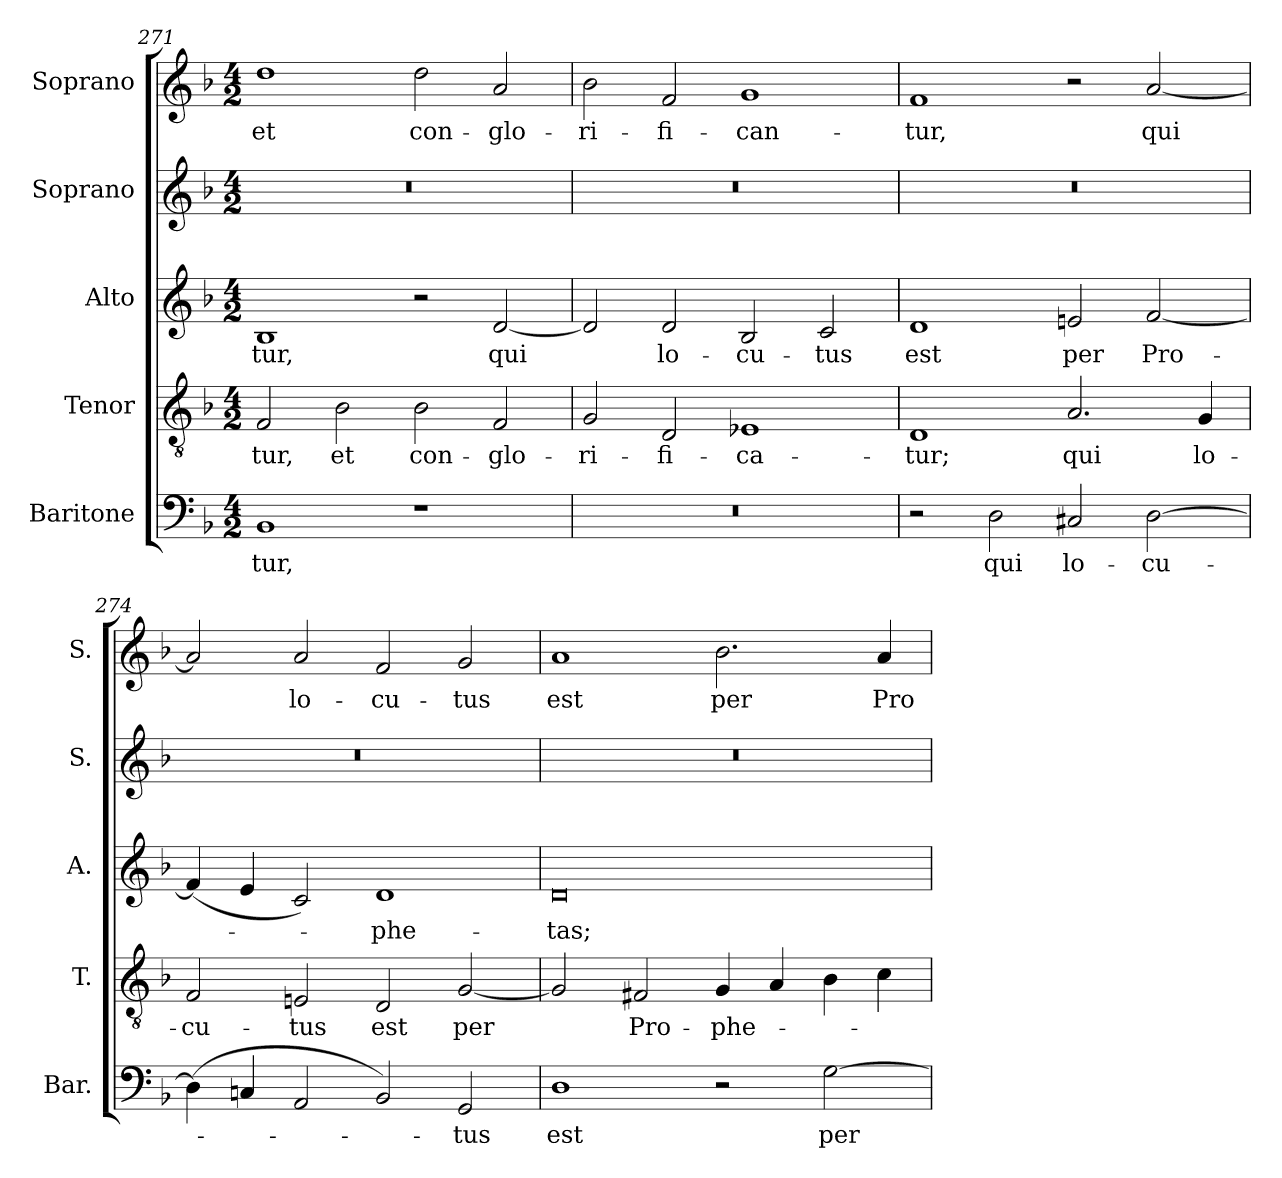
**kern	**text	**kern	**text	**kern	**text	**kern	**kern	**text
*part5	*part5	*part4	*part4	*part3	*part3	*part2	*part1	*part1
*staff5	*staff5	*staff4	*staff4	*staff3	*staff3	*staff2	*staff1	*staff1
*I"Baritone	*	*I"Tenor	*	*I"Alto	*	*I"Soprano	*I"Soprano	*
*I'Bar.	*	*I'T.	*	*I'A.	*	*I'S.	*I'S.	*
!!LO:PB:g=z
*clefF4	*	*clefGv2	*	*clefG2	*	*clefG2	*clefG2	*
*	*	*ITrd7c12	*	*	*	*	*	*
*k[b-]	*	*k[b-]	*	*k[b-]	*	*k[b-]	*k[b-]	*
*F:	*	*F:	*	*F:	*	*F:	*F:	*
*M4/2	*	*M4/2	*	*M4/2	*	*M4/2	*M4/2	*
=271	=271	=271	=271	=271	=271	=271	=271	=271
!	!LO:LY:b:color=#000000	!	!	!	!	!	!	!
!	!	!	!LO:LY:b:color=#000000	!	!	!	!	!
!	!	!	!	!	!LO:LY:b:color=#000000	!LO:N:vis=1	!	!
!	!	!	!	!	!	!	!	!LO:LY:b:color=#000000
1BB-i	-tur,	2FFi/	-tur,	1B-i	-tur,	0r	1ddi	et
!	!	!	!LO:LY:b:color=#000000	!	!	!	!	!
.	.	2BB-i\	et	.	.	.	.	.
!	!	!	!LO:LY:b:color=#000000	!	!	!	!	!
!	!	!	!	!	!	!	!	!LO:LY:b:color=#000000
1r	.	2BB-i\	con-	2r	.	.	2ddi\	con-
!	!	!	!LO:LY:b:color=#000000	!	!	!	!	!
!	!	!	!	!	!LO:LY:b:color=#000000	!	!	!
!	!	!	!	!	!	!	!	!LO:LY:b:color=#000000
.	.	2FFi/	-glo-	[2di/	qui	.	2ai/	-glo-
=272	=272	=272	=272	=272	=272	=272	=272	=272
!LO:N:vis=1	!	!	!	!	!	!	!	!
!	!	!	!LO:LY:b:color=#000000	!	!	!LO:N:vis=1	!	!
!	!	!	!	!	!	!	!	!LO:LY:b:color=#000000
0r	.	2GGi/	-ri-	2di/]	.	0r	2b-i\	-ri-
!	!	!	!LO:LY:b:color=#000000	!	!	!	!	!
!	!	!	!	!	!LO:LY:b:color=#000000	!	!	!
!	!	!	!	!	!	!	!	!LO:LY:b:color=#000000
.	.	2DDi/	-fi-	2di/	lo-	.	2fi/	-fi-
!	!	!	!LO:LY:b:color=#000000	!	!	!	!	!
!	!	!	!	!	!LO:LY:b:color=#000000	!	!	!
!	!	!	!	!	!	!	!	!LO:LY:b:color=#000000
.	.	1EE-Xi	-ca-	2B-i/	-cu-	.	1gi	-can-
!	!	!	!	!	!LO:LY:b:color=#000000	!	!	!
.	.	.	.	2ci/	-tus	.	.	.
=273	=273	=273	=273	=273	=273	=273	=273	=273
!	!	!	!LO:LY:b:color=#000000	!	!	!	!	!
!	!	!	!	!	!LO:LY:b:color=#000000	!LO:N:vis=1	!	!
!	!	!	!	!	!	!	!	!LO:LY:b:color=#000000
2r	.	1DDi	-tur;	1di	est	0r	1fi	-tur,
!	!LO:LY:b:color=#000000	!	!	!	!	!	!	!
2Di\	qui	.	.	.	.	.	.	.
!	!LO:LY:b:color=#000000	!	!	!	!	!	!	!
!	!	!	!LO:LY:b:color=#000000	!	!	!	!	!
!	!	!	!	!	!LO:LY:b:color=#000000	!	!	!
2C#Xi/	lo-	2.AAi/	qui	2eni/	per	.	2r	.
!	!LO:LY:b:color=#000000	!	!	!	!	!	!	!
!	!	!	!	!	!LO:LY:b:color=#000000	!	!	!
!	!	!	!	!	!	!	!	!LO:LY:b:color=#000000
[2Di\	-cu-	.	.	[2fi/	Pro-	.	[2ai/	qui
!	!	!	!LO:LY:b:color=#000000	!	!	!	!	!
.	.	4GGi/	lo-	.	.	.	.	.
=274	=274	=274	=274	=274	=274	=274	=274	=274
!	!	!	!LO:LY:b:color=#000000	!	!	!LO:N:vis=1	!	!
(4Di\]	.	2FFi/	-cu-	(4fi/]	.	0r	2ai/]	.
4Cni/	.	.	.	4ei/	.	.	.	.
!	!	!	!LO:LY:b:color=#000000	!	!	!	!	!
!	!	!	!	!	!	!	!	!LO:LY:b:color=#000000
2AAi/	.	2EEni/	-tus	2ci/)	.	.	2ai/	lo-
!	!	!	!LO:LY:b:color=#000000	!	!	!	!	!
!	!	!	!	!	!LO:LY:b:color=#000000	!	!	!
!	!	!	!	!	!	!	!	!LO:LY:b:color=#000000
2BB-i/)	.	2DDi/	est	1di	-phe-	.	2fi/	-cu-
!	!LO:LY:b:color=#000000	!	!	!	!	!	!	!
!	!	!	!LO:LY:b:color=#000000	!	!	!	!	!
!	!	!	!	!	!	!	!	!LO:LY:b:color=#000000
2GGi/	-tus	[2GGi/	per	.	.	.	2gi/	-tus
=275	=275	=275	=275	=275	=275	=275	=275	=275
!	!LO:LY:b:color=#000000	!	!	!	!	!	!	!
!	!	!	!	!	!LO:LY:b:color=#000000	!LO:N:vis=1	!	!
!	!	!	!	!	!	!	!	!LO:LY:b:color=#000000
1Di	est	2GGi/]	.	0di	-tas;	0r	1ai	est
!	!	!	!LO:LY:b:color=#000000	!	!	!	!	!
.	.	2FF#Xi/	Pro-	.	.	.	.	.
!	!	!	!LO:LY:b:color=#000000	!	!	!	!	!
!	!	!	!	!	!	!	!	!LO:LY:b:color=#000000
2r	.	4GGi/	-phe-	.	.	.	2.b-i\	per
.	.	4AAi/	.	.	.	.	.	.
!	!LO:LY:b:color=#000000	!	!	!	!	!	!	!
[2Gi\	per	4BB-i\	.	.	.	.	.	.
!	!	!	!	!	!	!	!	!LO:LY:b:color=#000000
.	.	4Ci\	.	.	.	.	4ai/	Pro-
=	=	=	=	=	=	=	=	=
*-	*-	*-	*-	*-	*-	*-	*-	*-
